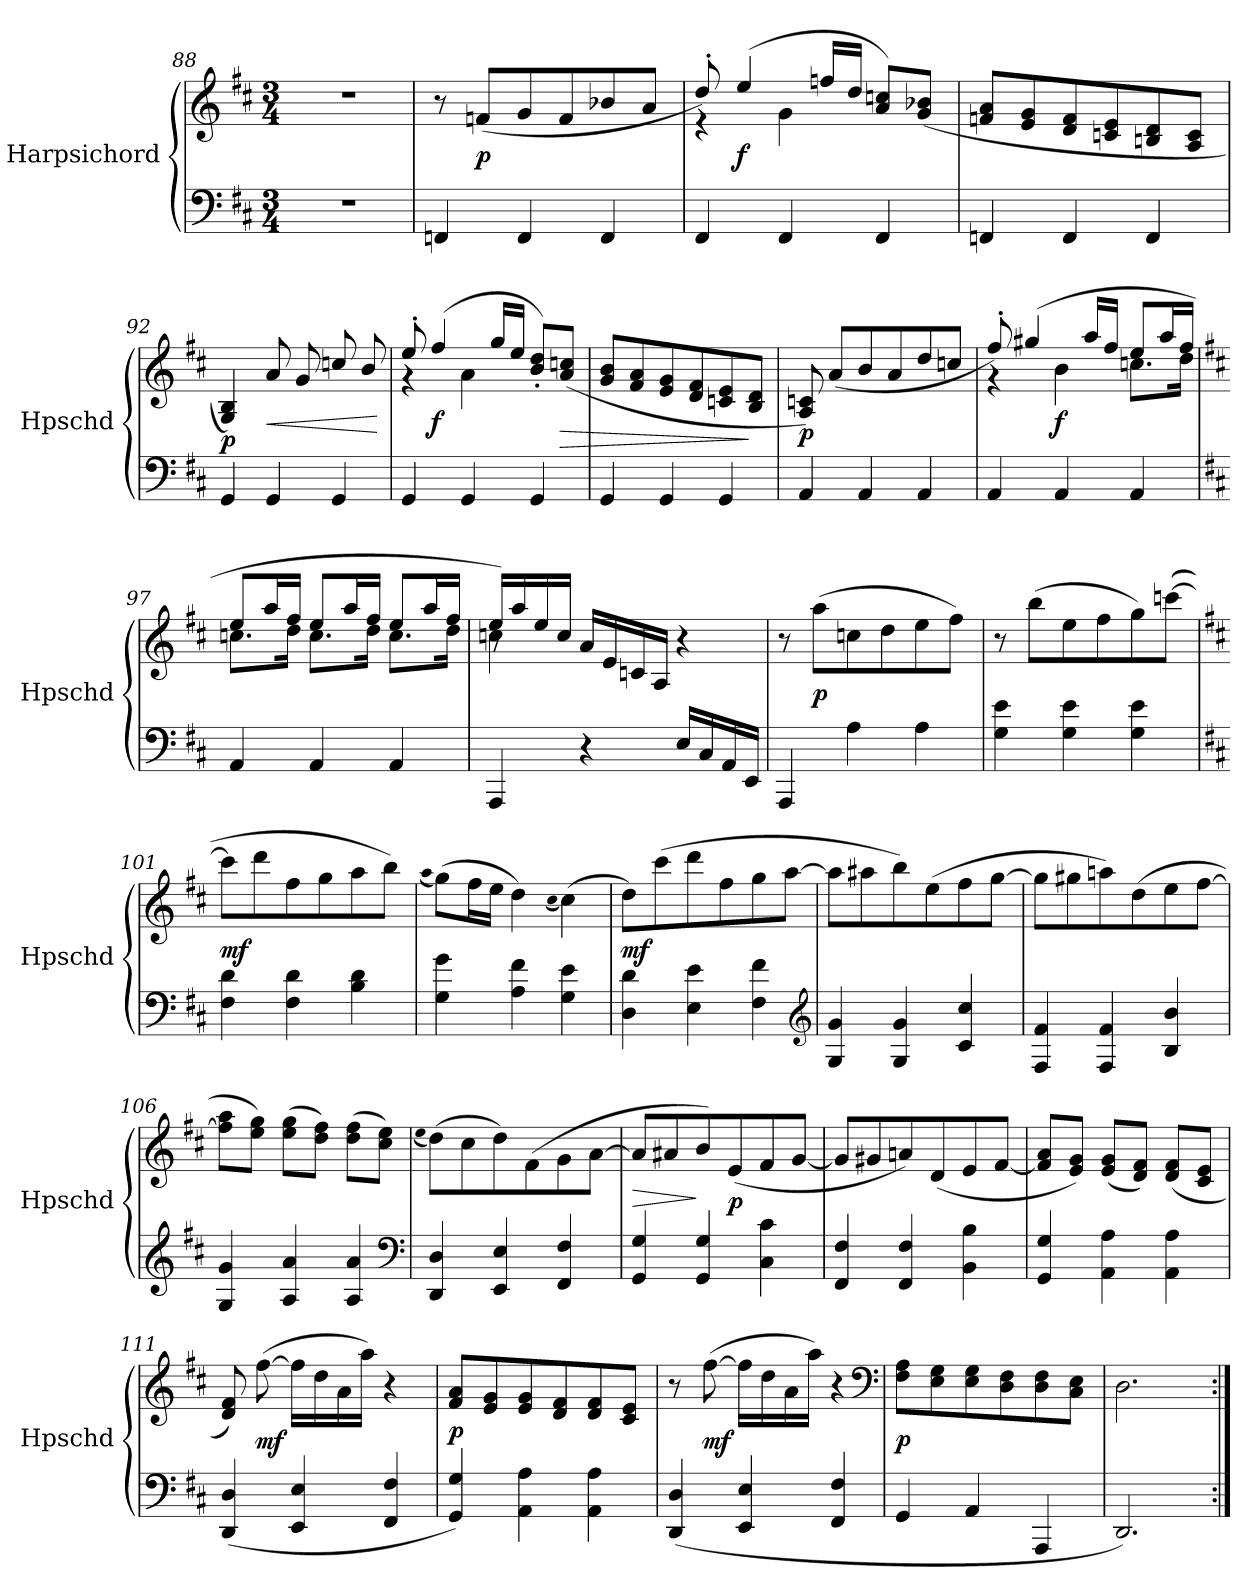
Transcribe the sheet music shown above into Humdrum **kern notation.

**kern	**kern	**dynam
*part1	*part1	*part1
*staff2	*staff1	*staff1/2
*I"Harpsichord	*	*
*I'Hpschd	*	*
*clefF4	*clefG2	*
*k[f#c#]	*k[f#c#]	*
*M3/4	*M3/4	*
=88	=88	=88
2.r	2.r	.
=89	=89	=89
4FFn/	8r	.
.	(8fn/L	p
4FF/	8g/	.
.	8f/	.
4FF/	8b-X/	.
.	8a/J	.
=90	=90	=90
*	*^	*
4FF#/	8dd'/)	4r	.
.	(4ee/	.	f
4FF#/	.	4g\	.
.	16ffn/LL	.	.
.	16dd/JJ	.	.
4FF#/	8a/ 8ccn/L)	4ryy	.
.	(8g/ 8b-X/J	.	.
*	*v	*v	*
=91	=91	=91
4FFn/	8fn/ 8a/L	.
.	8e/ 8g/	.
4FF/	8d/ 8f/	.
.	8cn/ 8e/	.
4FF/	8Bn/ 8d/	.
.	8A/ 8c/J	.
=92	=92	=92
4GG/	4G/ 4B/)	p
4GG/	8a/	<
.	8g/	.
4GG/	8ccn/	.
.	8b/	.
.	.	[
=93	=93	=93
*	*^	*
4GG/	8ee'/	4r	.
.	(4ff#/	.	f
4GG/	.	4a\	.
.	16gg/LL	.	.
.	16ee/JJ	.	.
4GG/	8b'/ 8dd'/L)	4ryy	.
.	(8a/ 8ccn/J	.	>
*	*v	*v	*
=94	=94	=94
4GG/	8g/ 8b/L	.
.	8f#/ 8a/	.
4GG/	8e/ 8g/	.
.	8d/ 8f#/	.
4GG/	8cn/ 8e/	.
.	8B/ 8d/J	]
=95	=95	=95
4AA/	8A/ 8cn/)	p
.	(8a/L	.
4AA/	8b/	.
.	8a/	.
4AA/	8dd/	.
.	8ccn/J	.
=96	=96	=96
*	*^	*
4AA/	8ff#'/)	4r	.
.	(4gg#X/	.	.
4AA/	.	4b\	f
.	16aa/LL	.	.
.	16ff#/JJ	.	.
4AA/	8ee/L	8.ccn\L	.
.	16aa/L	.	.
.	16ff#/JJ	16dd\Jk	.
=97	=97	=97	=97
*k[f#c#]	*k[f#c#]	*	*
4AA/	8ee/L	8.ccn\L	.
.	16aa/L	.	.
.	16ff#/JJ	16dd\Jk	.
4AA/	8ee/L	8.cc\L	.
.	16aa/L	.	.
.	16ff#/JJ	16dd\Jk	.
4AA/	8ee/L	8.cc\L	.
.	16aa/L	.	.
.	16ff#/JJ	16dd\Jk	.
=98	=98	=98	=98
*	*	*^	*
4AAA/	4ccn\	16ee/LL)	8r	.
.	.	16aa/	.	.
.	.	16ee/	2ryy	.
.	.	16cc/JJ	.	.
4r	2ryy	16a/LL	.	.
.	.	16e/	.	.
.	.	16cn/	.	.
.	.	16A/JJ	.	.
16E/LL	.	4r	.	.
16C#/	.	.	.	.
16AA/	.	.	8ryy	.
16EE/JJ	.	.	.	.
*	*v	*v	*v	*
=99	=99	=99
4AAA/	8r	.
.	(8aa\L	p
4A\	8ccn\	.
.	8dd\	.
4A\	8ee\	.
.	8ff#\J)	.
=100	=100	=100
4G\ 4e\	8r	.
.	(8bb\L	.
4G\ 4e\	8ee\	.
.	8ff#\	.
4G\ 4e\	8gg\)	.
.	([8cccn\J	.
=101	=101	=101
*k[f#c#]	*k[f#c#]	*
4F#\ 4d\	8ccc\L]	mf
.	8ddd\	.
4F#\ 4d\	8ff#\	.
.	8gg\	.
4B\ 4d\	8aa\	.
.	8bb\J)	.
=102	=102	=102
.	(qaa	.
4G\ 4g\	(8gg\L)	.
.	16ff#\L	.
.	16ee\JJ	.
4A\ 4f#\	4dd\)	.
.	(qcc#	.
4G\ 4e\	(4cc#\)	.
=103	=103	=103
4D\ 4d\	8dd\L)	mf
.	(8ccc#\	.
4E\ 4e\	8ddd\	.
.	8ff#\	.
4F#\ 4f#\	8gg\	.
.	[8aa\J	.
*clefG2	*	*
=104	=104	=104
4G/ 4g/	8aa\L]	.
.	8aa#X\	.
4G/ 4g/	8bb\)	.
.	(8ee\	.
4c#/ 4cc#/	8ff#\	.
.	[8gg\J	.
=105	=105	=105
4F#/ 4f#/	8gg\L]	.
.	8gg#X\	.
4F#/ 4f#/	8aan\)	.
.	(8dd\	.
4B/ 4b/	8ee\	.
.	[8ff#\J	.
=106	=106	=106
4G/ 4g/	8ff#]\ 8aa\L	.
.	8ee\ 8gg\J)	.
4A/ 4a/	(8ee\ 8gg\L	.
.	8dd\ 8ff#\J)	.
4A/ 4a/	(8dd\ 8ff#\L	.
.	8cc#\ 8ee\J)	.
*clefF4	*	*
=107	=107	=107
.	(qee	.
4DD/ 4D/	(8dd\L)	.
.	8cc#\	.
4EE/ 4E/	8dd\)	.
.	(8f#\	.
4FF#/ 4F#/	8g\	.
.	[8a\J	.
=108	=108	=108
4GG/ 4G/	8a/L]	>
.	8a#X/	.
4GG/ 4G/	8b/)	]
.	(8e/	p
4C#\ 4c#\	8f#/	.
.	[8g/J	.
=109	=109	=109
4FF#/ 4F#/	8g/L]	.
.	8g#X/	.
4FF#/ 4F#/	8an/)	.
.	(8d/	.
4BB\ 4B\	8e/	.
.	[8f#/J	.
=110	=110	=110
4GG/ 4G/	8f#]/ 8a/L	.
.	8e/ 8g/J)	.
4AA\ 4A\	(8e/ 8g/L	.
.	8d/ 8f#/J)	.
4AA\ 4A\	(8d/ 8f#/L	.
.	8c#/ 8e/J	.
=111	=111	=111
(4DD/ 4D/	8d/ 8f#/)	.
.	([8ff#\	mf
4EE/ 4E/	16ff#\LL]	.
.	16dd\	.
.	16a\	.
.	16aa\JJ)	.
4FF#/ 4F#/	4r	.
=112	=112	=112
4GG/ 4G/)	8f#/ 8a/L	p
.	8e/ 8g/	.
4AA\ 4A\	8e/ 8g/	.
.	8d/ 8f#/	.
4AA\ 4A\	8d/ 8f#/	.
.	8c#/ 8e/J	.
=113	=113	=113
(4DD/ 4D/	8r	.
.	([8ff#\	mf
4EE/ 4E/	16ff#\LL]	.
.	16dd\	.
.	16a\	.
.	16aa\JJ)	.
4FF#/ 4F#/	4r	.
*	*clefF4	*
=114	=114	=114
4GG/	8F#\ 8A\L	p
.	8E\ 8G\	.
4AA/	8E\ 8G\	.
.	8D\ 8F#\	.
4AAA/	8D\ 8F#\	.
.	8C#\ 8E\J	.
=115	=115	=115
2.DD/)	2.D\	.
=:|!	=:|!	=:|!
*-	*-	*-
